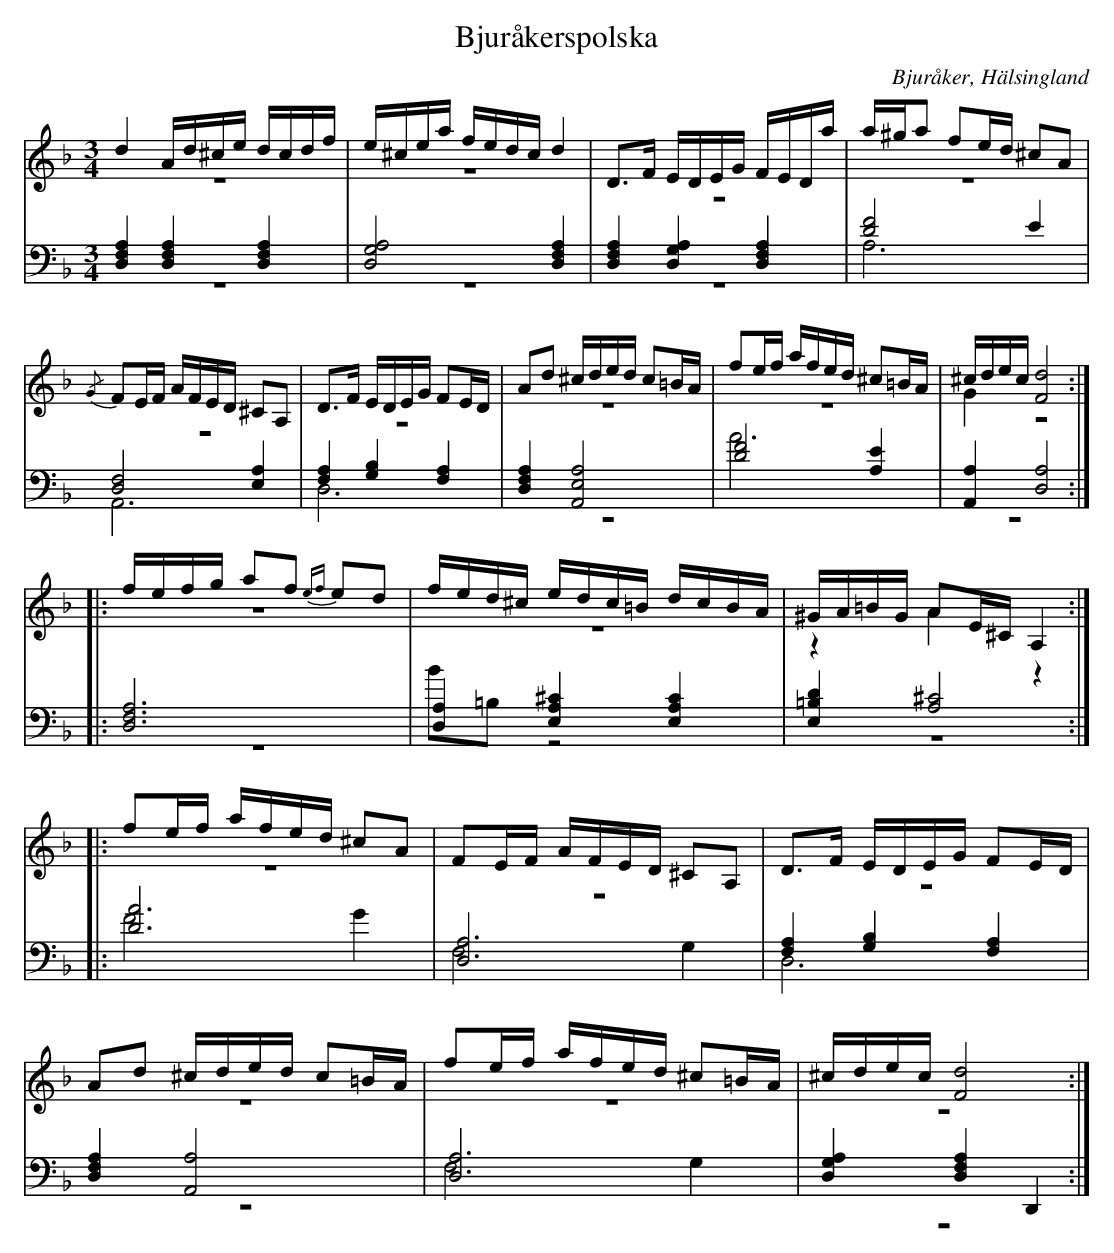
X:1
T: Bjuråkerspolska
O: Bjuråker, Hälsingland
M: 3/4
L: 1/16
K: Dm
V:1
V:2 merge
V:3
V:4 merge
V:1
d4 Ad^ce dcdf |e^cea fedc d4|D2>F2 EDEG FEDa|a^ga2 f2ed ^c2A2|
{/G}F2EF AFED ^C2A,2|D2>F2 EDEG F2ED|A2d2 ^cded c2=BA|f2ef afed ^c2=BA|^cdec [F8d8]:|
|:fefg a2f2 {ef}e2d2 |fed^c edc=B dcBA|^GA=BG A2E^C A,4:|
|:f2ef afed ^c2A2|F2EF AFED ^C2A,2|D2>F2 EDEG F2ED|
A2d2 ^cded c2=BA|f2ef afed ^c2=BA|^cdec [F8d8]:|
V:2
z12|z12|z12|z12|
z12|z12|z12|z12|G4 z8:|
|:z12|z12|z4 A4 z4:|
|:z12|z12|z12|
z12|z12|z12:|
V:3 clef=bass
[D,4F,4A,4] [D,4F,4A,4] [D,4F,4A,4]|[D,8G,8A,8] [D,4F,4A,4]|[D,4F,4A,4] [D,4G,4A,4] [D,4F,4A,4]|[D8F8] E4|
[D,8F,8] [E,4A,4]|[F,4A,4] [G,4B,4] [F,4A,4]|[D,4F,4A,4] [A,,8E,8A,8]|[D8F8] [A,4E4]|[A,,4A,4] [D,8A,8]:|
|:[D,12F,12A,12]|[D,4A,4] [E,4A,4^C4] [E,4A,4C4]|[E,4=B,4D4] [A,8^C8]:|
|:[D12A12]|[D,12A,12]|[F,4A,4] [G,4B,4] [F,4A,4]|
[D,4F,4A,4] [A,,8A,8]|[D,12A,12]|[D,4G,4A,4] [D,4F,4A,4] D,,4:|
V:4 clef=bass
z12|z12|z12|A,12|
A,,12|D,12|z12|A12|z12:|
|:z12|B2=B,2 z8|z12:|
|:F8 G4|F,8 G,4|D,12|
z12|F,8 G,4|z12:|
